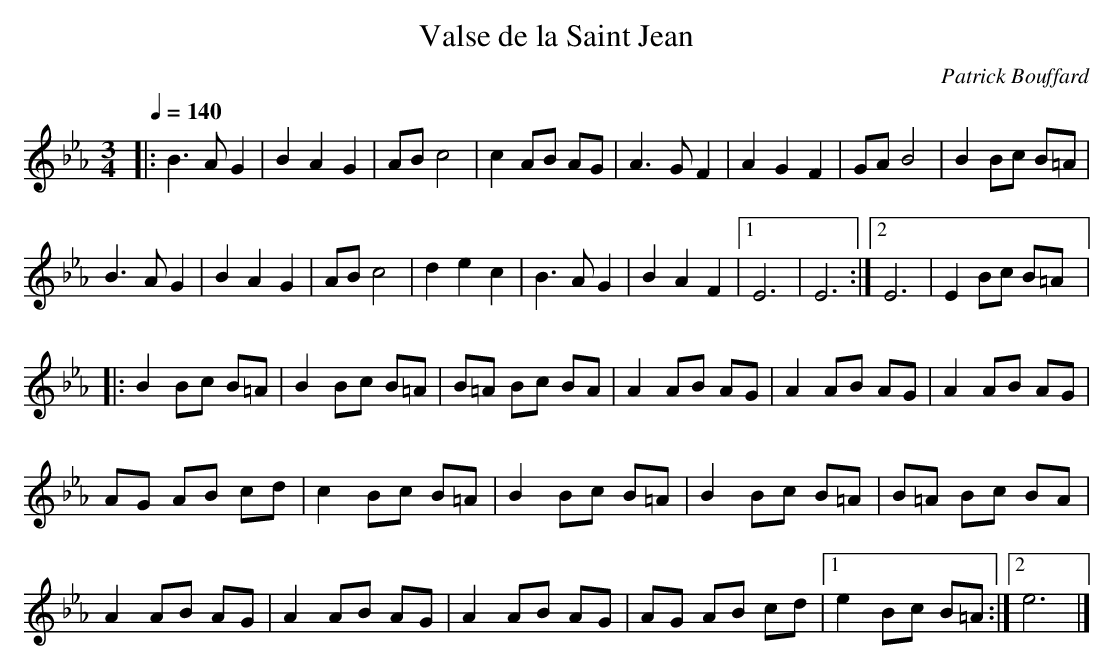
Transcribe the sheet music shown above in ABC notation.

X:1
T:Valse de la Saint Jean
C:Patrick Bouffard
M:3/4
Q:1/4=140
K:Ebmaj
|:B3 A G2 |B2 A2 G2 |AB c4 |c2 AB AG |A3 G F2 |A2 G2 F2 |GA B4 |B2 Bc B=A |
B3 A G2 |B2 A2 G2 |AB c4 |d2 e2 c2 |B3 A G2 |B2 A2 F2 |1E6 |E6 :|2 E6 |E2 Bc B=A |:
B2 Bc B=A |B2 Bc B=A |B=A Bc BA |A2 AB AG |A2 AB AG |A2 AB AG |
AG AB cd |c2 Bc B=A |B2 Bc B=A |B2 Bc B=A |B=A Bc BA |
A2 AB AG |A2 AB AG |A2 AB AG |AG AB cd |1e2 Bc B=A :|2e6 |]
